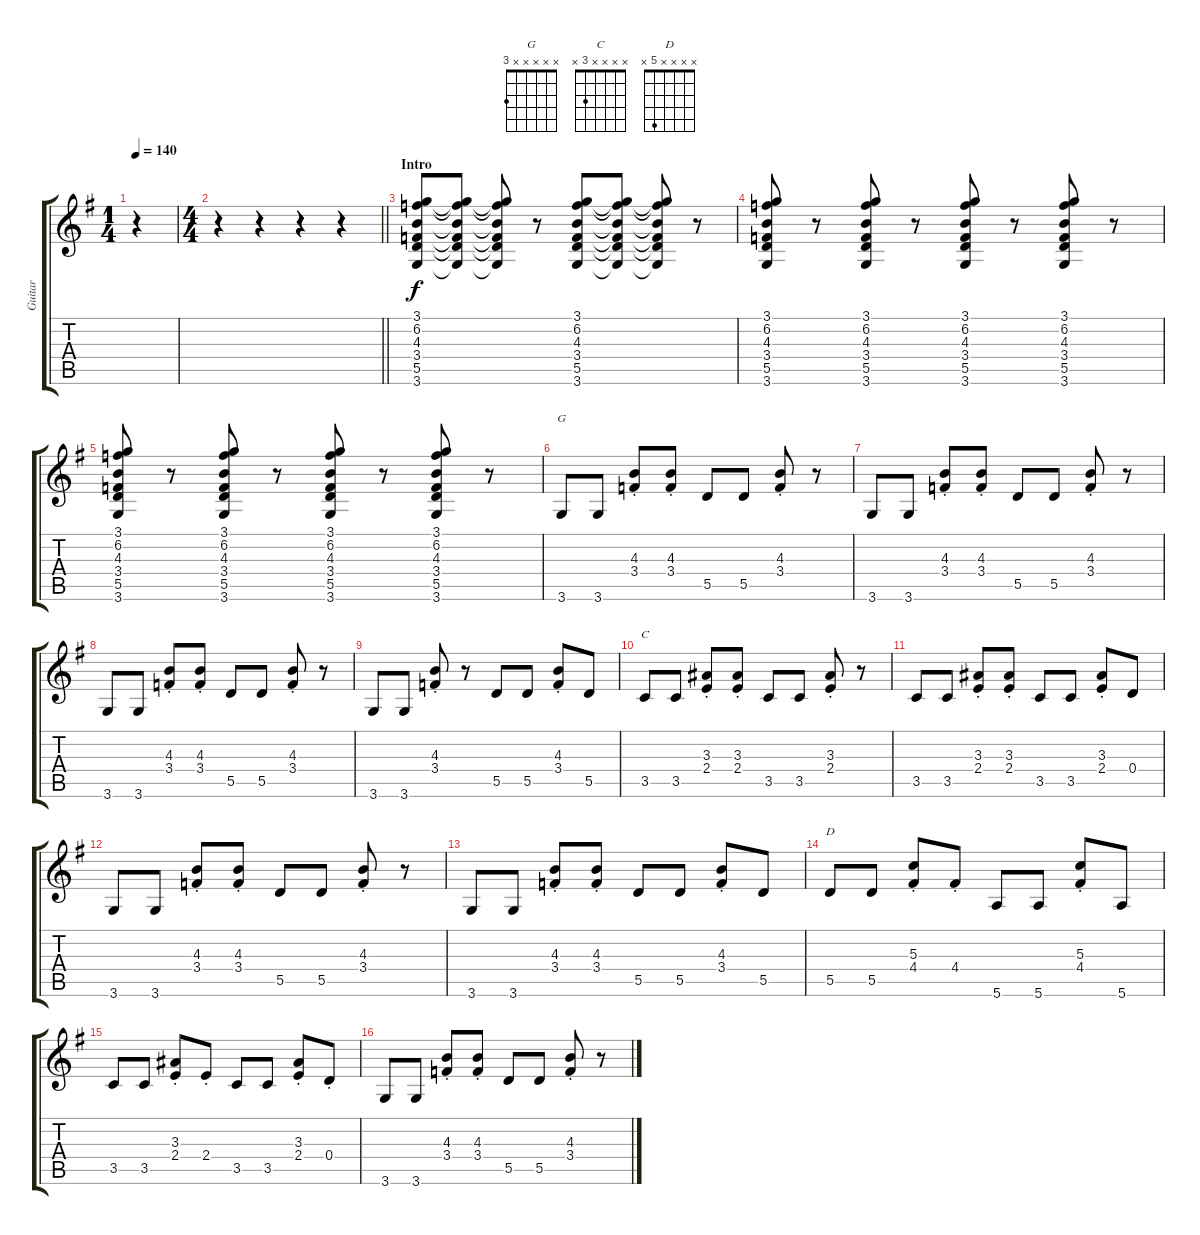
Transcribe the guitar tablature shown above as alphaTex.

\track ("Guitar" "Guitar") {instrument electricguitarclean}
\staff {score tabs}
\tuning (E4 B3 G3 D3 A2 E2) {hide}
\chord ("G" x x x x x 3)
\chord ("C" x x x x 3 x)
\chord ("D" x x x x 5 x)
\ts (1 4)
\tempo 140
\clef g2
\ks g
r.4{dy f instrument electricguitarclean} |
\ts (4 4)
\barLineRight lightlight
r.4 r.4 r.4 r.4 |
\section ("" "Intro")
(3.1 6.2 4.3 3.4 5.5 3.6).8 (3.1{t} 6.2{t} 4.3{t} 3.4{t} 5.5{t} 3.6{t}).8 (3.1{t} 6.2{t} 4.3{t} 3.4{t} 5.5{t} 3.6{t}).8 r.8 (3.1 6.2 4.3 3.4 5.5 3.6).8 (3.1{t} 6.2{t} 4.3{t} 3.4{t} 5.5{t} 3.6{t}).8 (3.1{t} 6.2{t} 4.3{t} 3.4{t} 5.5{t} 3.6{t}).8 r.8 |
(3.1 6.2 4.3 3.4 5.5 3.6).8 r.8 (3.1 6.2 4.3 3.4 5.5 3.6).8 r.8 (3.1 6.2 4.3 3.4 5.5 3.6).8 r.8 (3.1 6.2 4.3 3.4 5.5 3.6).8 r.8 |
(3.1 6.2 4.3 3.4 5.5 3.6).8 r.8 (3.1 6.2 4.3 3.4 5.5 3.6).8 r.8 (3.1 6.2 4.3 3.4 5.5 3.6).8 r.8 (3.1 6.2 4.3 3.4 5.5 3.6).8 r.8 |
3.6.8{ch "G"} 3.6.8 (4.3{st} 3.4).8 (4.3{st} 3.4{st}).8 5.5.8 5.5.8 (4.3{st} 3.4{st}).8 r.8 |
3.6.8 3.6.8 (4.3{st} 3.4{st}).8 (4.3{st} 3.4{st}).8 5.5.8 5.5.8 (4.3{st} 3.4{st}).8 r.8 |
3.6.8 3.6.8 (4.3{st} 3.4{st}).8 (4.3{st} 3.4{st}).8 5.5.8 5.5.8 (4.3{st} 3.4{st}).8 r.8 |
3.6.8 3.6.8 (4.3{st} 3.4{st}).8 r.8 5.5.8 5.5.8 (4.3{st} 3.4{st}).8 5.5.8 |
3.5.8{ch "C"} 3.5.8 (3.3{st} 2.4{st}).8 (3.3{st} 2.4{st}).8 3.5.8 3.5.8 (3.3{st} 2.4{st}).8 r.8 |
3.5.8 3.5.8 (3.3{st} 2.4{st}).8 (3.3{st} 2.4{st}).8 3.5.8 3.5.8 (3.3{st} 2.4{st}).8 0.4.8 |
3.6.8 3.6.8 (4.3{st} 3.4{st}).8 (4.3{st} 3.4{st}).8 5.5.8 5.5.8 (4.3{st} 3.4{st}).8 r.8 |
3.6.8 3.6.8 (4.3{st} 3.4{st}).8 (4.3{st} 3.4{st}).8 5.5.8 5.5.8 (4.3{st} 3.4{st}).8 5.5.8 |
5.5.8{ch "D"} 5.5.8 (5.3{st} 4.4{st}).8 4.4{st}.8 5.6.8 5.6.8 (5.3{st} 4.4{st}).8 5.6.8 |
3.5.8 3.5.8 (3.3{st} 2.4{st}).8 2.4{st}.8 3.5.8 3.5.8 (3.3{st} 2.4{st}).8 0.4{st}.8 |
3.6.8 3.6.8 (4.3{st} 3.4{st}).8 (4.3{st} 3.4{st}).8 5.5.8 5.5.8 (4.3{st} 3.4{st}).8 r.8
